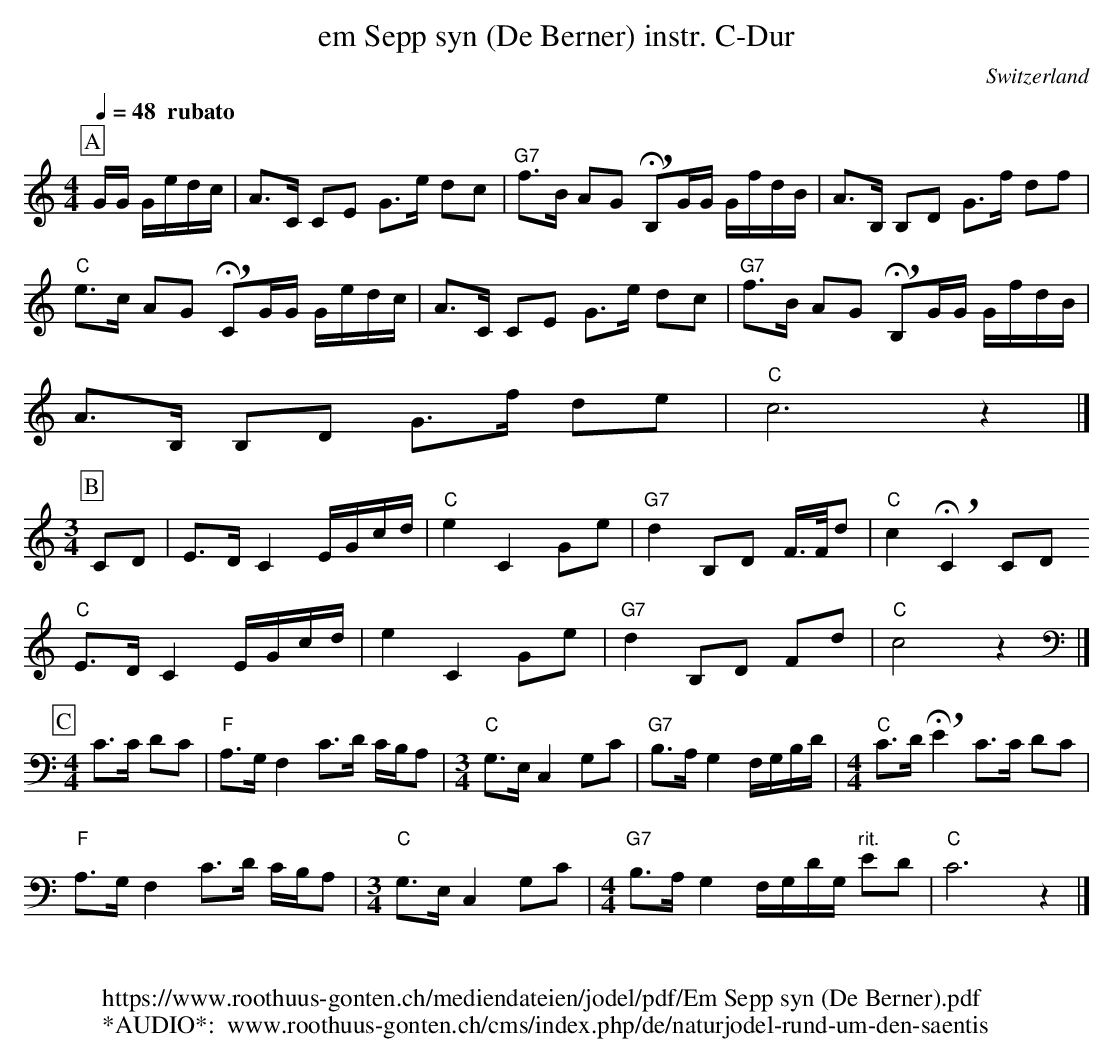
X:1
T:em Sepp syn (De Berner) instr. C-Dur
Q:1/4=48  "  rubato"
M:4/4
L:1/8
O:Switzerland
K:C major
[P:A] G/G/ G/e/d/c/ | A>C CE G>e dc | "G7"f>B AG !breath! !fermata!B,G/G/ G/f/d/B/ | A>B, B,D G>f df |
"C"e>c AG !breath! !fermata!CG/G/ G/e/d/c/ | A>C CE G>e dc | "G7"f>B AG !breath! !fermata!B,G/G/ G/f/d/B/ |
A>B, B,D G>f de | "C"c6z2 |]
M:3/4
[P:B] CD | E>DC2 E/G/c/d/ | "C"e2C2 Ge | "G7"d2 B,D F/>F/d | "C"c2!breath! !fermata!C2CD
"C"E>DC2 E/G/c/d/ | e2C2 Ge | "G7"d2 B,D Fd | "C"c4z2 |]
M:4/4
[P:C] [K:bass] C>C DC | "F"A,>G, F,2  C>D C/B,/A, | [M:3/4] "C"G,>E,C,2 G,C | "G7"B,>A, G,2 F,/G,/B,/D/ | [M:4/4] "C"C>D !breath! !fermata! E2 C>C DC |
"F"A,>G,F,2 C>D C/B,/A, | [M:3/4] "C"G,>E, C,2 G,C | [M:4/4] "G7"B,>A, G,2 F,/G,/D/G,/ "rit." ED | "C"C6z2 |]
W:
W:https://www.roothuus-gonten.ch/mediendateien/jodel/pdf/Em Sepp syn (De Berner).pdf
W: *AUDIO*:  www.roothuus-gonten.ch/cms/index.php/de/naturjodel-rund-um-den-saentis
